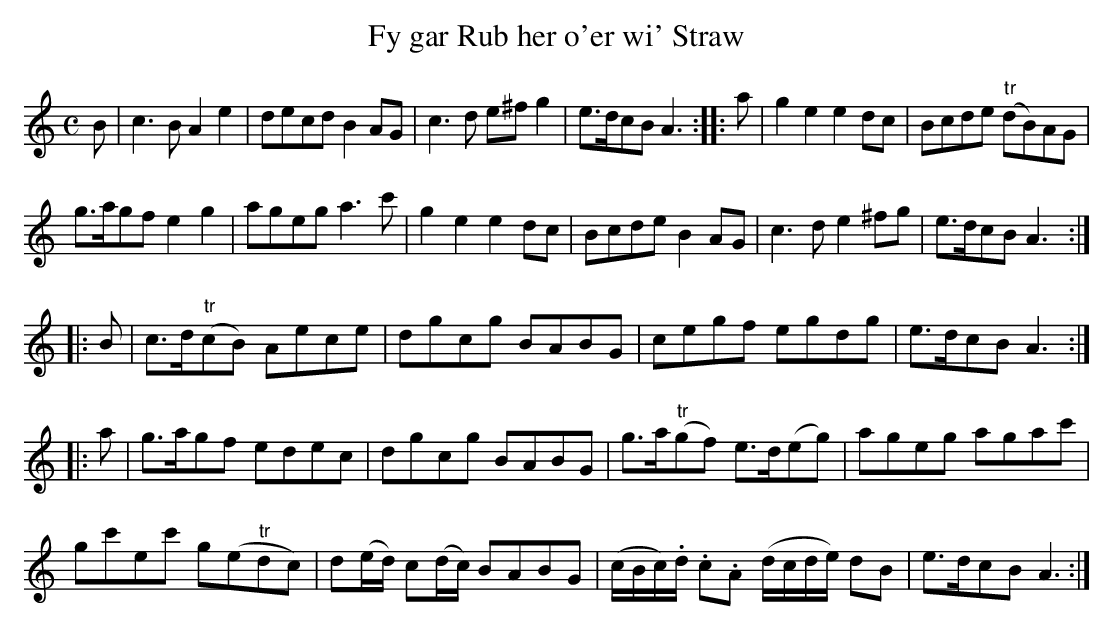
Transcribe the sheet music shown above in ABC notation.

X:1
T:Fy gar Rub her o'er wi' Straw
M:C
K:Am
B|\
c3B A2e2| decd B2AG| c3d e^fg2| e>dcB A3::\
a|\
g2e2 e2dc| Bcde ("tr"dB)AG|
g>agf e2g2| ageg a3c'|\
g2e2 e2dc| Bcde B2AG| c3d e2^fg| e>dcB A3:|
|:B|\
c>d("tr"cB) Aece|dgcg BABG| cegf egdg| e>dcB A3:|
|:a|\
g>agf edec| dgcg BABG| \
g>a("tr"gf) e>d(eg)| ageg agac'|
gc'ec' g(e"tr"dc)| d(e/d/) c(d/c/) BABG|\
(c/B/c/).d/ .c.A (d/c/d/e/) dB| e>dcB A3:|
